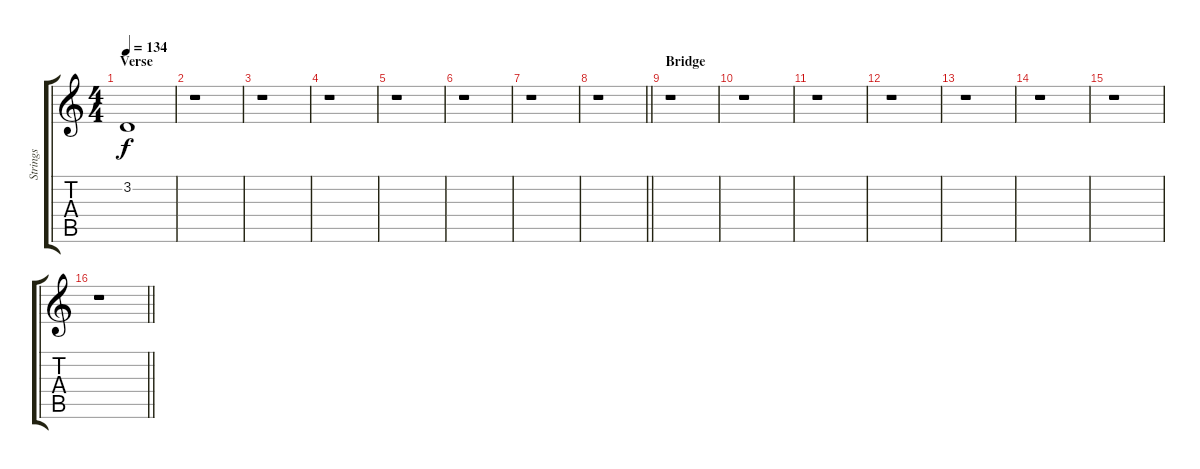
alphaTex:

\track ("Strings" "Strings") {instrument tremolostrings}
\staff {score tabs}
\tuning (E4 B3 G3 D3 A2 E2) {hide}
\ts (4 4)
\section ("" "Verse")
\tempo 134
\clef g2
\ks c
3.2.1{dy f} |
r.1 |
r.1 |
r.1 |
r.1 |
r.1 |
r.1 |
\barLineRight lightlight
r.1 |
\section ("" "Bridge")
r.1 |
r.1 |
r.1 |
r.1 |
r.1 |
r.1 |
r.1 |
\barLineRight lightlight
r.1
